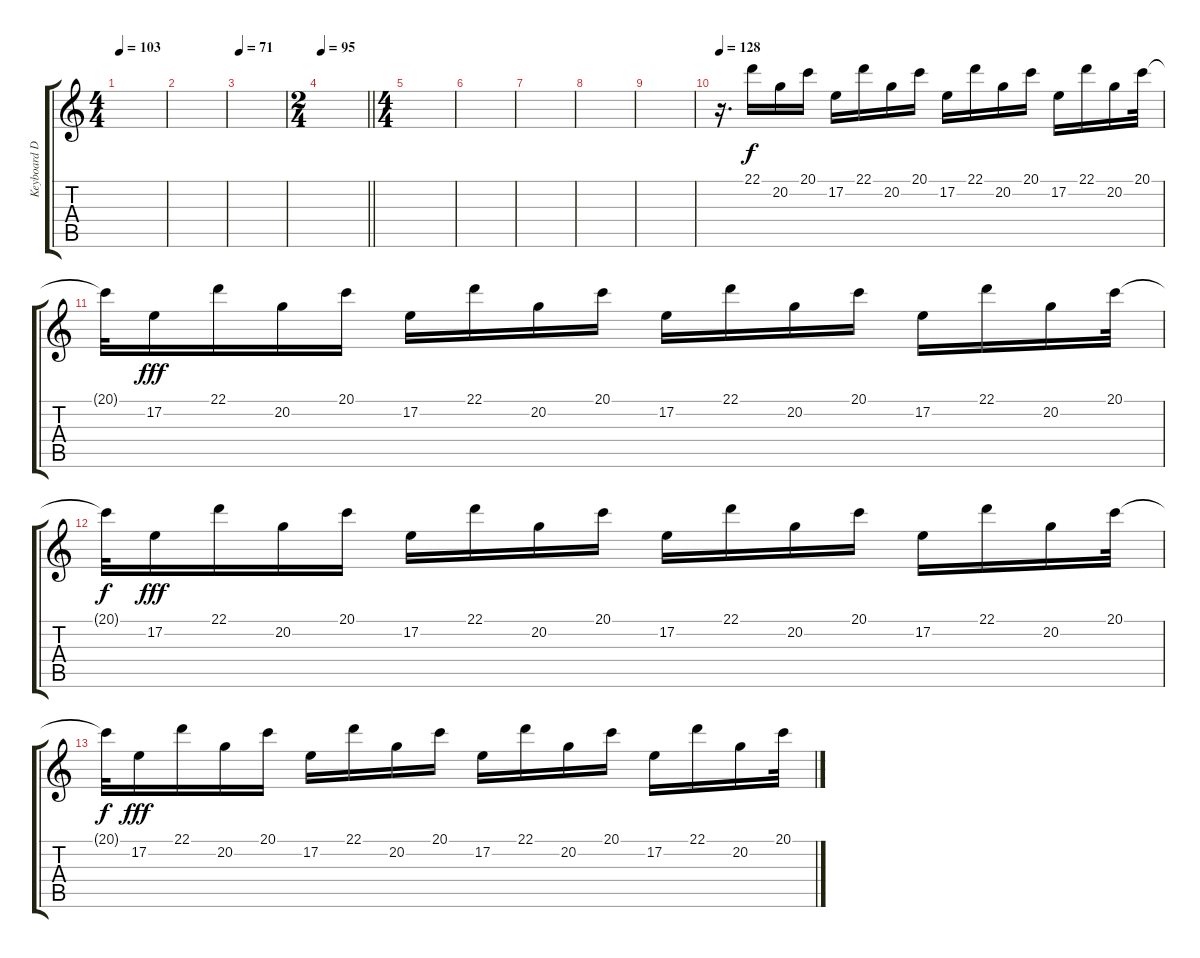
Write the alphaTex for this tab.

\track ("Keyboard Delay" "Keyboard D") {instrument stringensemble1}
\staff {score tabs}
\tuning (E4 B3 G3 D3 A2 D2) {hide}
\ts (4 4)
\tempo 103
\clef g2
\ks c
|
|
\tempo 71
|
\ts (2 4)
\tempo 95
\barLineRight lightlight
|
\ts (4 4)
|
|
|
|
|
\tempo 128
r.16{d} 22.1.16 20.2.16 20.1.16 17.2.16 22.1.16 20.2.16 20.1.16 17.2.16 22.1.16 20.2.16 20.1.16 17.2.16 22.1.16 20.2.16 20.1.32 |
20.1{t}.32{dy f} 17.2.16{dy fff} 22.1.16 20.2.16 20.1.16 17.2.16 22.1.16 20.2.16 20.1.16 17.2.16 22.1.16 20.2.16 20.1.16 17.2.16 22.1.16 20.2.16 20.1.32 |
20.1{t}.32{dy f} 17.2.16{dy fff} 22.1.16 20.2.16 20.1.16 17.2.16 22.1.16 20.2.16 20.1.16 17.2.16 22.1.16 20.2.16 20.1.16 17.2.16 22.1.16 20.2.16 20.1.32 |
20.1{t}.32{dy f} 17.2.16{dy fff} 22.1.16 20.2.16 20.1.16 17.2.16 22.1.16 20.2.16 20.1.16 17.2.16 22.1.16 20.2.16 20.1.16 17.2.16 22.1.16 20.2.16 20.1.32
